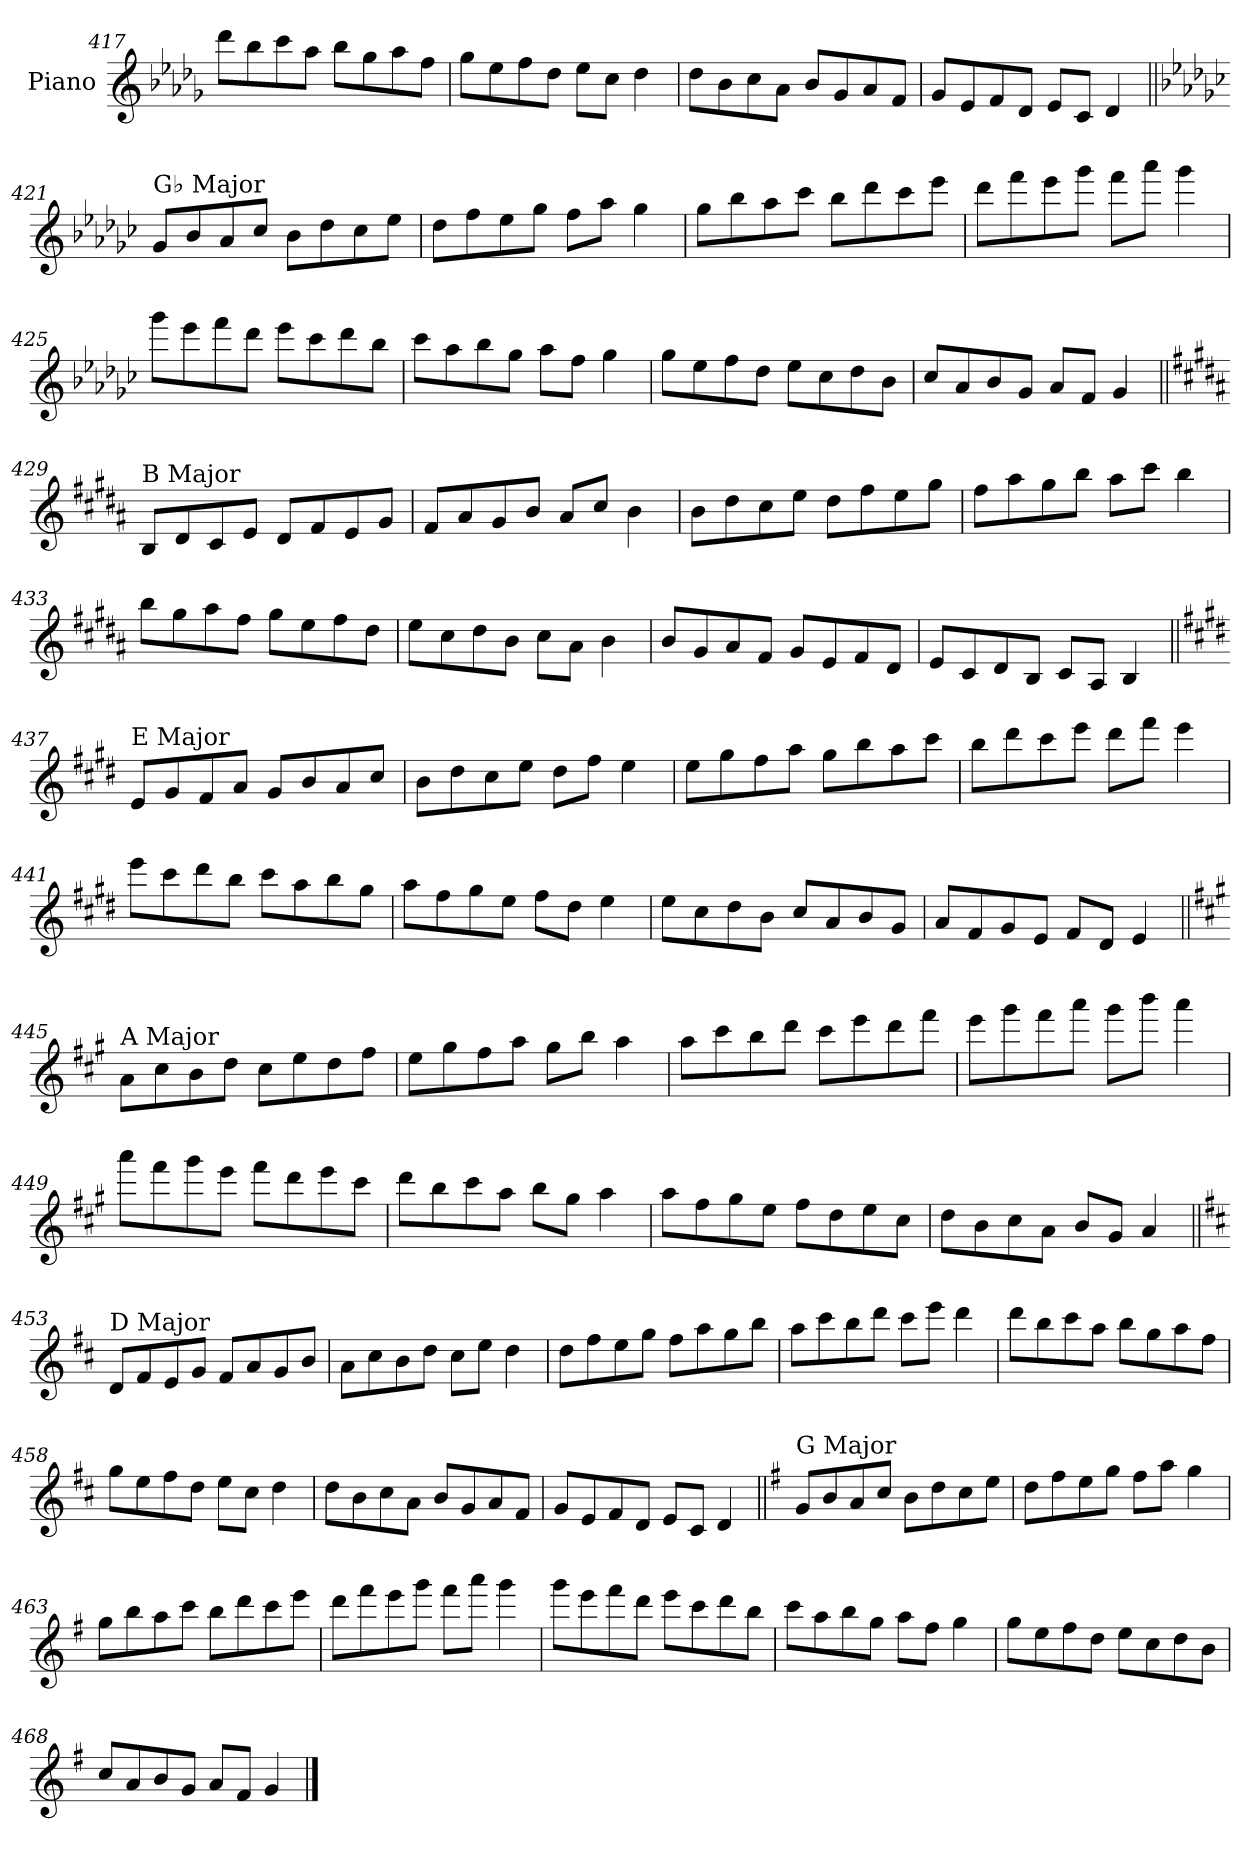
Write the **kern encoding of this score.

**kern
*part1
*staff1
*I"Piano
*I'Pno.
!!LO:LB:g=z
*clefG2
*k[b-e-a-d-g-]
=417
8ddd-\L
8bb-\
8ccc\
8aa-\J
8bb-\L
8gg-\
8aa-\
8ff\J
=418
8gg-\L
8ee-\
8ff\
8dd-\J
8ee-\L
8cc\J
4dd-\
=419
8dd-\L
8b-\
8cc\
8a-\J
8b-/L
8g-/
8a-/
8f/J
=420
8g-/L
8e-/
8f/
8d-/J
8e-/L
8c/J
4d-/
!!LO:LB:g=z
=421||
*k[b-e-a-d-g-c-]
!LO:TX:a:t=G♭ Major
8g-/L
8b-/
8a-/
8cc-/J
8b-\L
8dd-\
8cc-\
8ee-\J
=422
8dd-\L
8ff\
8ee-\
8gg-\J
8ff\L
8aa-\J
4gg-\
=423
8gg-\L
8bb-\
8aa-\
8ccc-\J
8bb-\L
8ddd-\
8ccc-\
8eee-\J
=424
8ddd-\L
8fff\
8eee-\
8ggg-\J
8fff\L
8aaa-\J
4ggg-\
!!LO:LB:g=z
=425
8ggg-\L
8eee-\
8fff\
8ddd-\J
8eee-\L
8ccc-\
8ddd-\
8bb-\J
=426
8ccc-\L
8aa-\
8bb-\
8gg-\J
8aa-\L
8ff\J
4gg-\
=427
8gg-\L
8ee-\
8ff\
8dd-\J
8ee-\L
8cc-\
8dd-\
8b-\J
=428
8cc-/L
8a-/
8b-/
8g-/J
8a-/L
8f/J
4g-/
!!LO:LB:g=z
=429||
*k[f#c#g#d#a#]
!LO:TX:a:t=B Major
8B/L
8d#/
8c#/
8e/J
8d#/L
8f#/
8e/
8g#/J
=430
8f#/L
8a#/
8g#/
8b/J
8a#/L
8cc#/J
4b\
=431
8b\L
8dd#\
8cc#\
8ee\J
8dd#\L
8ff#\
8ee\
8gg#\J
=432
8ff#\L
8aa#\
8gg#\
8bb\J
8aa#\L
8ccc#\J
4bb\
!!LO:LB:g=z
=433
8bb\L
8gg#\
8aa#\
8ff#\J
8gg#\L
8ee\
8ff#\
8dd#\J
=434
8ee\L
8cc#\
8dd#\
8b\J
8cc#\L
8a#\J
4b\
=435
8b/L
8g#/
8a#/
8f#/J
8g#/L
8e/
8f#/
8d#/J
=436
8e/L
8c#/
8d#/
8B/J
8c#/L
8A#/J
4B/
!!LO:PB:g=z
=437||
*k[f#c#g#d#]
!LO:TX:a:t=E Major
8e/L
8g#/
8f#/
8a/J
8g#/L
8b/
8a/
8cc#/J
=438
8b\L
8dd#\
8cc#\
8ee\J
8dd#\L
8ff#\J
4ee\
=439
8ee\L
8gg#\
8ff#\
8aa\J
8gg#\L
8bb\
8aa\
8ccc#\J
=440
8bb\L
8ddd#\
8ccc#\
8eee\J
8ddd#\L
8fff#\J
4eee\
!!LO:LB:g=z
=441
8eee\L
8ccc#\
8ddd#\
8bb\J
8ccc#\L
8aa\
8bb\
8gg#\J
=442
8aa\L
8ff#\
8gg#\
8ee\J
8ff#\L
8dd#\J
4ee\
=443
8ee\L
8cc#\
8dd#\
8b\J
8cc#/L
8a/
8b/
8g#/J
=444
8a/L
8f#/
8g#/
8e/J
8f#/L
8d#/J
4e/
!!LO:LB:g=z
=445||
*k[f#c#g#]
!LO:TX:a:t=A Major
8a\L
8cc#\
8b\
8dd\J
8cc#\L
8ee\
8dd\
8ff#\J
=446
8ee\L
8gg#\
8ff#\
8aa\J
8gg#\L
8bb\J
4aa\
=447
8aa\L
8ccc#\
8bb\
8ddd\J
8ccc#\L
8eee\
8ddd\
8fff#\J
=448
8eee\L
8ggg#\
8fff#\
8aaa\J
8ggg#\L
8bbb\J
4aaa\
!!LO:LB:g=z
=449
8aaa\L
8fff#\
8ggg#\
8eee\J
8fff#\L
8ddd\
8eee\
8ccc#\J
=450
8ddd\L
8bb\
8ccc#\
8aa\J
8bb\L
8gg#\J
4aa\
=451
8aa\L
8ff#\
8gg#\
8ee\J
8ff#\L
8dd\
8ee\
8cc#\J
=452
8dd\L
8b\
8cc#\
8a\J
8b/L
8g#/J
4a/
!!LO:LB:g=z
=453||
*k[f#c#]
!LO:TX:a:t=D Major
8d/L
8f#/
8e/
8g/J
8f#/L
8a/
8g/
8b/J
=454
8a\L
8cc#\
8b\
8dd\J
8cc#\L
8ee\J
4dd\
=455
8dd\L
8ff#\
8ee\
8gg\J
8ff#\L
8aa\
8gg\
8bb\J
=456
8aa\L
8ccc#\
8bb\
8ddd\J
8ccc#\L
8eee\J
4ddd\
!!LO:LB:g=z
=457
8ddd\L
8bb\
8ccc#\
8aa\J
8bb\L
8gg\
8aa\
8ff#\J
=458
8gg\L
8ee\
8ff#\
8dd\J
8ee\L
8cc#\J
4dd\
=459
8dd\L
8b\
8cc#\
8a\J
8b/L
8g/
8a/
8f#/J
=460
8g/L
8e/
8f#/
8d/J
8e/L
8c#/J
4d/
!!LO:LB:g=z
=461||
*k[f#]
!LO:TX:a:t=G Major
8g/L
8b/
8a/
8cc/J
8b\L
8dd\
8cc\
8ee\J
=462
8dd\L
8ff#\
8ee\
8gg\J
8ff#\L
8aa\J
4gg\
=463
8gg\L
8bb\
8aa\
8ccc\J
8bb\L
8ddd\
8ccc\
8eee\J
=464
8ddd\L
8fff#\
8eee\
8ggg\J
8fff#\L
8aaa\J
4ggg\
!!LO:LB:g=z
=465
8ggg\L
8eee\
8fff#\
8ddd\J
8eee\L
8ccc\
8ddd\
8bb\J
=466
8ccc\L
8aa\
8bb\
8gg\J
8aa\L
8ff#\J
4gg\
=467
8gg\L
8ee\
8ff#\
8dd\J
8ee\L
8cc\
8dd\
8b\J
=468
8cc/L
8a/
8b/
8g/J
8a/L
8f#/J
4g/
==
*-
